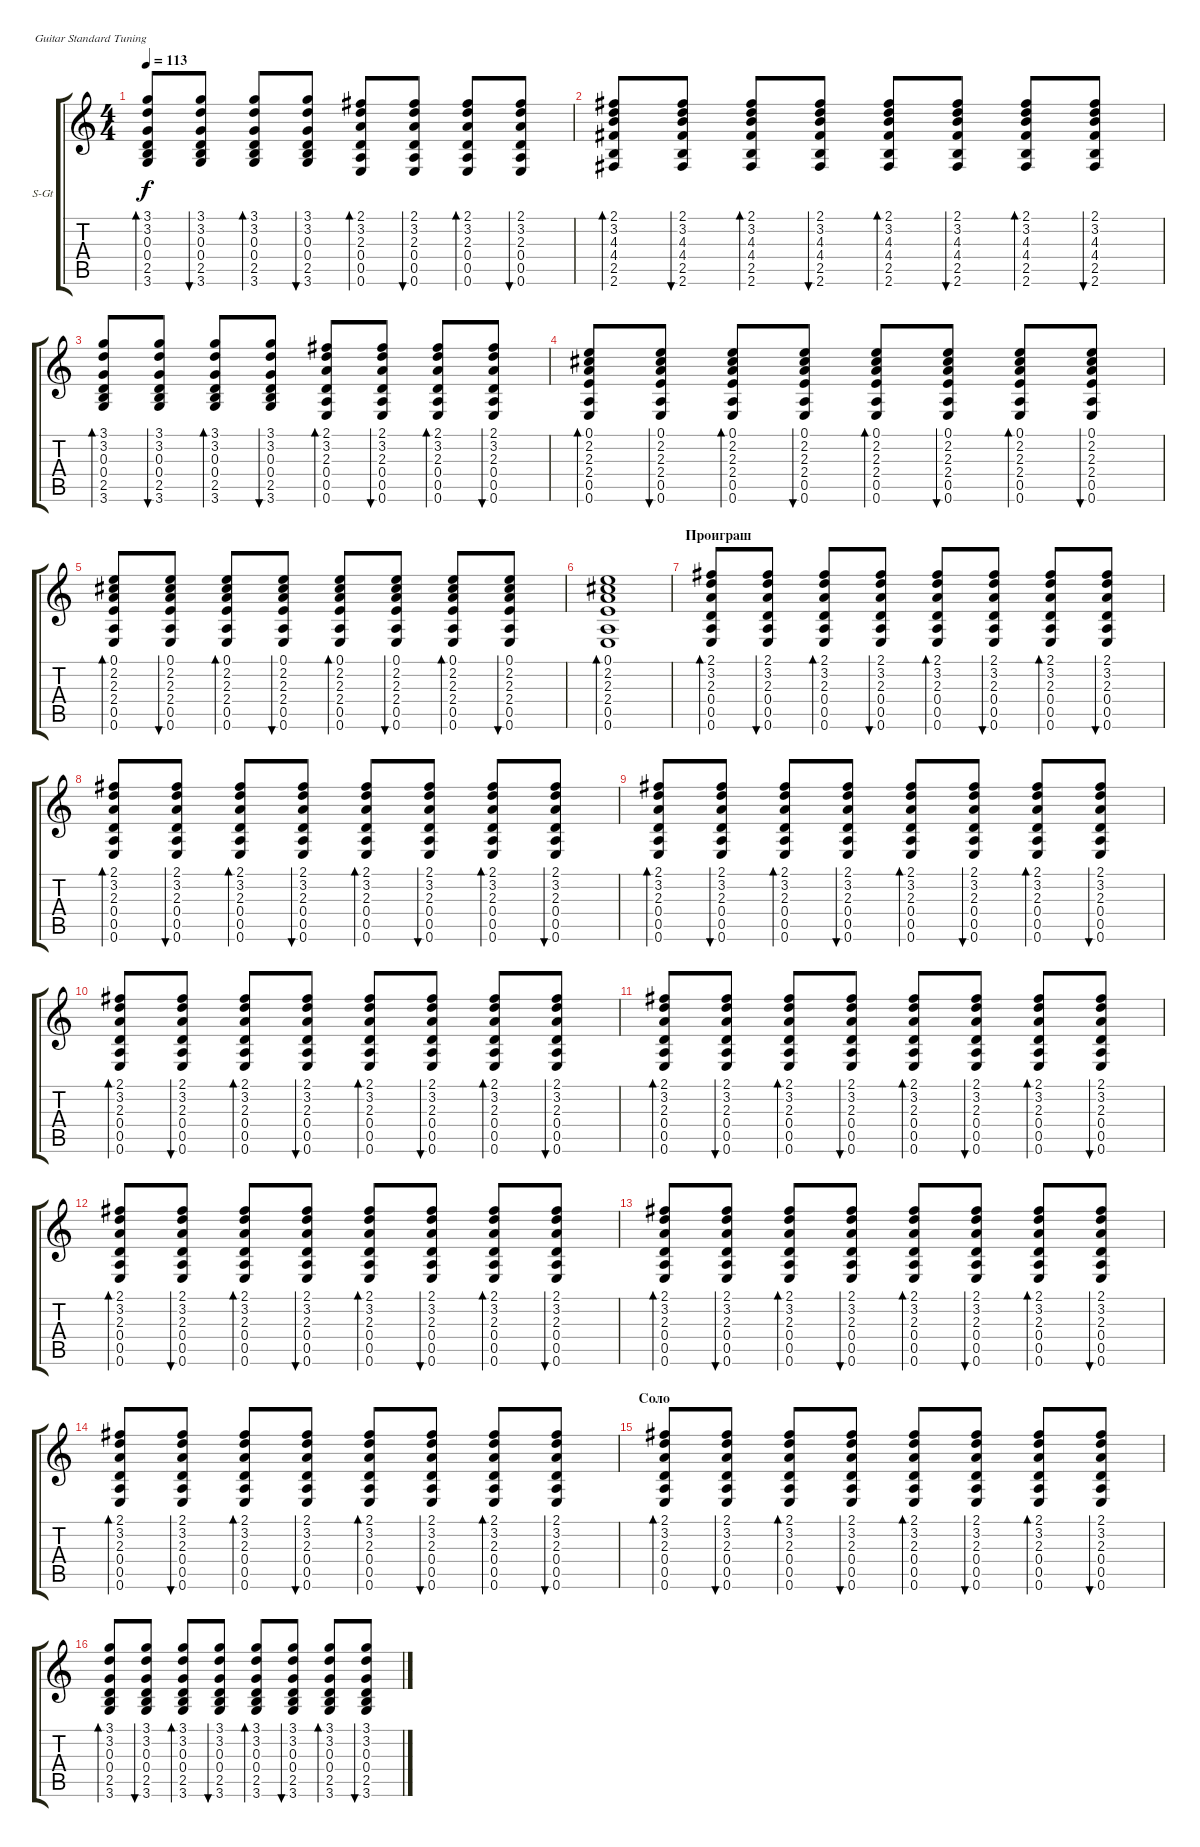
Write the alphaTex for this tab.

\defaultSystemsLayout 4
\bracketExtendMode groupsimilarinstruments
\firstSystemTrackNameOrientation horizontal
\otherSystemsTrackNameOrientation horizontal
\track ("В. Бутусов (гитара)" "S-Gt") {instrument acousticguitarsteel}
\staff {score tabs}
\tuning (E4 B3 G3 D3 A2 E2)
\ts (4 4)
\tempo 113
\clef g2
\ks c
(3.1 3.2 0.3 0.4 2.5 3.6).8{bd 37 dy f} (3.1 3.2 0.3 0.4 2.5 3.6).8{bu 36} (3.1 3.2 0.3 0.4 2.5 3.6).8{bd 37} (3.1 3.2 0.3 0.4 2.5 3.6).8{bu 36} (2.1 3.2 2.3 0.4 0.5 0.6).8{bd 37} (2.1 3.2 2.3 0.4 0.5 0.6).8{bu 36} (2.1 3.2 2.3 0.4 0.5 0.6).8{bd 37} (2.1 3.2 2.3 0.4 0.5 0.6).8{bu 36} |
(2.1 3.2 4.3 4.4 2.5 2.6).8{bd 37} (2.1 3.2 4.3 4.4 2.5 2.6).8{bu 36} (2.1 3.2 4.3 4.4 2.5 2.6).8{bd 37} (2.1 3.2 4.3 4.4 2.5 2.6).8{bu 36} (2.1 3.2 4.3 4.4 2.5 2.6).8{bd 37} (2.1 3.2 4.3 4.4 2.5 2.6).8{bu 36} (2.1 3.2 4.3 4.4 2.5 2.6).8{bd 37} (2.1 3.2 4.3 4.4 2.5 2.6).8{bu 36} |
(3.1 3.2 0.3 0.4 2.5 3.6).8{bd 37} (3.1 3.2 0.3 0.4 2.5 3.6).8{bu 36} (3.1 3.2 0.3 0.4 2.5 3.6).8{bd 37} (3.1 3.2 0.3 0.4 2.5 3.6).8{bu 36} (2.1 3.2 2.3 0.4 0.5 0.6).8{bd 37} (2.1 3.2 2.3 0.4 0.5 0.6).8{bu 36} (2.1 3.2 2.3 0.4 0.5 0.6).8{bd 37} (2.1 3.2 2.3 0.4 0.5 0.6).8{bu 36} |
(0.1 2.2 2.3 2.4 0.5 0.6).8{bd 37} (0.1 2.2 2.3 2.4 0.5 0.6).8{bu 36} (0.1 2.2 2.3 2.4 0.5 0.6).8{bd 37} (0.1 2.2 2.3 2.4 0.5 0.6).8{bu 36} (0.1 2.2 2.3 2.4 0.5 0.6).8{bd 37} (0.1 2.2 2.3 2.4 0.5 0.6).8{bu 36} (0.1 2.2 2.3 2.4 0.5 0.6).8{bd 37} (0.1 2.2 2.3 2.4 0.5 0.6).8{bu 36} |
(0.1 2.2 2.3 2.4 0.5 0.6).8{bd 37} (0.1 2.2 2.3 2.4 0.5 0.6).8{bu 36} (0.1 2.2 2.3 2.4 0.5 0.6).8{bd 37} (0.1 2.2 2.3 2.4 0.5 0.6).8{bu 36} (0.1 2.2 2.3 2.4 0.5 0.6).8{bd 37} (0.1 2.2 2.3 2.4 0.5 0.6).8{bu 36} (0.1 2.2 2.3 2.4 0.5 0.6).8{bd 37} (0.1 2.2 2.3 2.4 0.5 0.6).8{bu 36} |
(0.1 2.2 2.3 2.4 0.5 0.6).1{bd 37} |
\section ("" "Проиграш")
(2.1 3.2 2.3 0.4 0.5 0.6).8{bd 37} (2.1 3.2 2.3 0.4 0.5 0.6).8{bu 36} (2.1 3.2 2.3 0.4 0.5 0.6).8{bd 37} (2.1 3.2 2.3 0.4 0.5 0.6).8{bu 36} (2.1 3.2 2.3 0.4 0.5 0.6).8{bd 37} (2.1 3.2 2.3 0.4 0.5 0.6).8{bu 36} (2.1 3.2 2.3 0.4 0.5 0.6).8{bd 37} (2.1 3.2 2.3 0.4 0.5 0.6).8{bu 36} |
(2.1 3.2 2.3 0.4 0.5 0.6).8{bd 37} (2.1 3.2 2.3 0.4 0.5 0.6).8{bu 36} (2.1 3.2 2.3 0.4 0.5 0.6).8{bd 37} (2.1 3.2 2.3 0.4 0.5 0.6).8{bu 36} (2.1 3.2 2.3 0.4 0.5 0.6).8{bd 37} (2.1 3.2 2.3 0.4 0.5 0.6).8{bu 36} (2.1 3.2 2.3 0.4 0.5 0.6).8{bd 37} (2.1 3.2 2.3 0.4 0.5 0.6).8{bu 36} |
(2.1 3.2 2.3 0.4 0.5 0.6).8{bd 37} (2.1 3.2 2.3 0.4 0.5 0.6).8{bu 36} (2.1 3.2 2.3 0.4 0.5 0.6).8{bd 37} (2.1 3.2 2.3 0.4 0.5 0.6).8{bu 36} (2.1 3.2 2.3 0.4 0.5 0.6).8{bd 37} (2.1 3.2 2.3 0.4 0.5 0.6).8{bu 36} (2.1 3.2 2.3 0.4 0.5 0.6).8{bd 37} (2.1 3.2 2.3 0.4 0.5 0.6).8{bu 36} |
(2.1 3.2 2.3 0.4 0.5 0.6).8{bd 37} (2.1 3.2 2.3 0.4 0.5 0.6).8{bu 36} (2.1 3.2 2.3 0.4 0.5 0.6).8{bd 37} (2.1 3.2 2.3 0.4 0.5 0.6).8{bu 36} (2.1 3.2 2.3 0.4 0.5 0.6).8{bd 37} (2.1 3.2 2.3 0.4 0.5 0.6).8{bu 36} (2.1 3.2 2.3 0.4 0.5 0.6).8{bd 37} (2.1 3.2 2.3 0.4 0.5 0.6).8{bu 36} |
(2.1 3.2 2.3 0.4 0.5 0.6).8{bd 37} (2.1 3.2 2.3 0.4 0.5 0.6).8{bu 36} (2.1 3.2 2.3 0.4 0.5 0.6).8{bd 37} (2.1 3.2 2.3 0.4 0.5 0.6).8{bu 36} (2.1 3.2 2.3 0.4 0.5 0.6).8{bd 37} (2.1 3.2 2.3 0.4 0.5 0.6).8{bu 36} (2.1 3.2 2.3 0.4 0.5 0.6).8{bd 37} (2.1 3.2 2.3 0.4 0.5 0.6).8{bu 36} |
(2.1 3.2 2.3 0.4 0.5 0.6).8{bd 37} (2.1 3.2 2.3 0.4 0.5 0.6).8{bu 36} (2.1 3.2 2.3 0.4 0.5 0.6).8{bd 37} (2.1 3.2 2.3 0.4 0.5 0.6).8{bu 36} (2.1 3.2 2.3 0.4 0.5 0.6).8{bd 37} (2.1 3.2 2.3 0.4 0.5 0.6).8{bu 36} (2.1 3.2 2.3 0.4 0.5 0.6).8{bd 37} (2.1 3.2 2.3 0.4 0.5 0.6).8{bu 36} |
(2.1 3.2 2.3 0.4 0.5 0.6).8{bd 37} (2.1 3.2 2.3 0.4 0.5 0.6).8{bu 36} (2.1 3.2 2.3 0.4 0.5 0.6).8{bd 37} (2.1 3.2 2.3 0.4 0.5 0.6).8{bu 36} (2.1 3.2 2.3 0.4 0.5 0.6).8{bd 37} (2.1 3.2 2.3 0.4 0.5 0.6).8{bu 36} (2.1 3.2 2.3 0.4 0.5 0.6).8{bd 37} (2.1 3.2 2.3 0.4 0.5 0.6).8{bu 36} |
(2.1 3.2 2.3 0.4 0.5 0.6).8{bd 37} (2.1 3.2 2.3 0.4 0.5 0.6).8{bu 36} (2.1 3.2 2.3 0.4 0.5 0.6).8{bd 37} (2.1 3.2 2.3 0.4 0.5 0.6).8{bu 36} (2.1 3.2 2.3 0.4 0.5 0.6).8{bd 37} (2.1 3.2 2.3 0.4 0.5 0.6).8{bu 36} (2.1 3.2 2.3 0.4 0.5 0.6).8{bd 37} (2.1 3.2 2.3 0.4 0.5 0.6).8{bu 36} |
\section ("" "Соло")
(2.1 3.2 2.3 0.4 0.5 0.6).8{bd 30} (2.1 3.2 2.3 0.4 0.5 0.6).8{bu 30} (2.1 3.2 2.3 0.4 0.5 0.6).8{bd 30} (2.1 3.2 2.3 0.4 0.5 0.6).8{bu 30} (2.1 3.2 2.3 0.4 0.5 0.6).8{bd 30} (2.1 3.2 2.3 0.4 0.5 0.6).8{bu 30} (2.1 3.2 2.3 0.4 0.5 0.6).8{bd 30} (2.1 3.2 2.3 0.4 0.5 0.6).8{bu 30} |
(3.1 3.2 0.3 0.4 2.5 3.6).8{bd 37} (3.1 3.2 0.3 0.4 2.5 3.6).8{bu 36} (3.1 3.2 0.3 0.4 2.5 3.6).8{bd 37} (3.1 3.2 0.3 0.4 2.5 3.6).8{bu 36} (3.1 3.2 0.3 0.4 2.5 3.6).8{bd 37} (3.1 3.2 0.3 0.4 2.5 3.6).8{bu 36} (3.1 3.2 0.3 0.4 2.5 3.6).8{bd 37} (3.1 3.2 0.3 0.4 2.5 3.6).8{bu 36}
